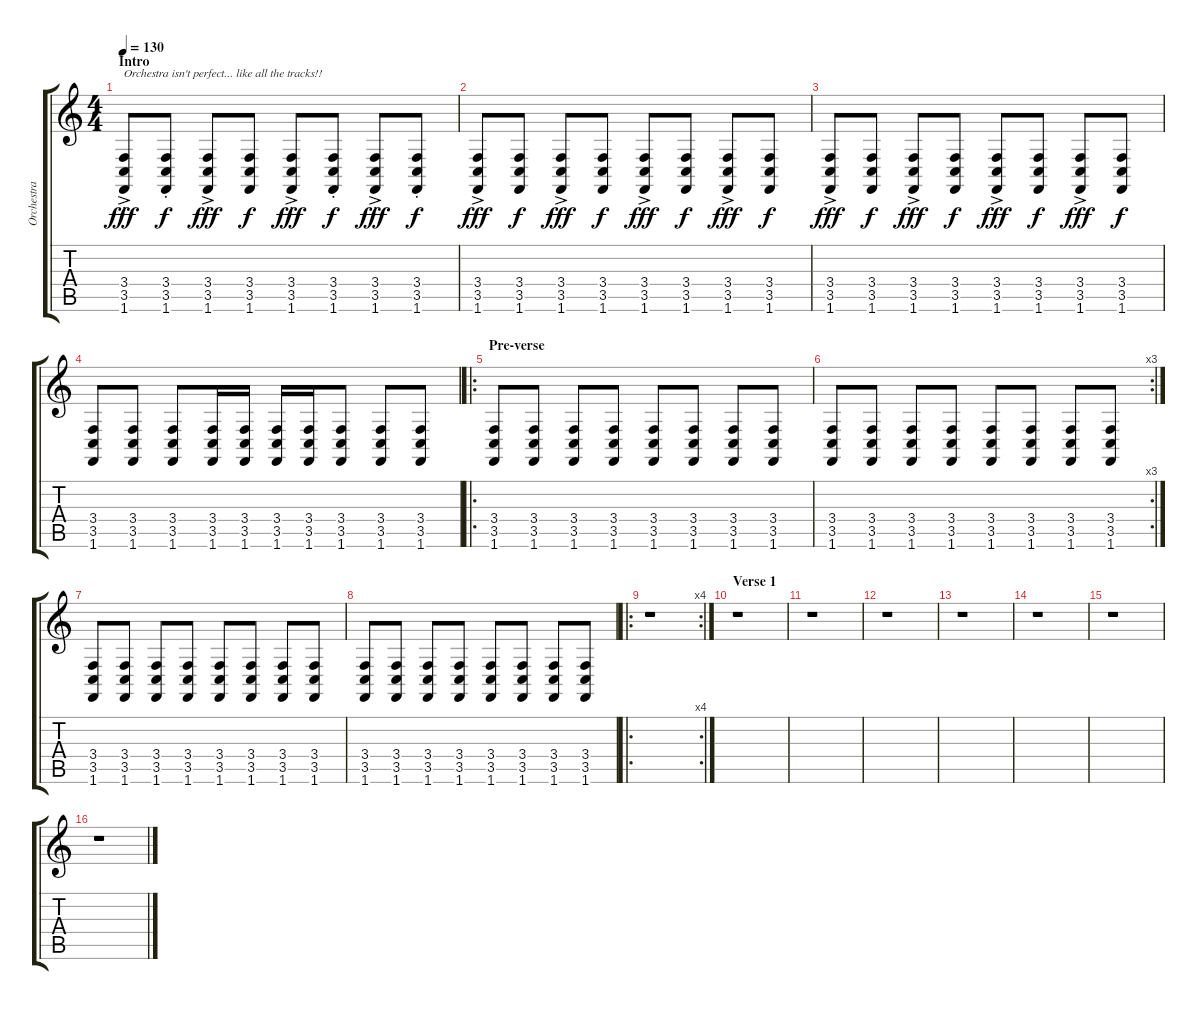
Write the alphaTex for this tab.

\track ("Orchestra bass" "Orchestra ") {instrument stringensemble1}
\staff {score tabs}
\tuning (E4 B3 G3 D3 A2 E2) {hide}
\ts (4 4)
\section ("" "Intro")
\tempo 130
\clef g2
\ks c
(3.4{ac} 3.5{ac st} 1.6{st}).8{txt "Orchestra isn't perfect... like all the tracks!!" dy fff instrument stringensemble1} (3.4 3.5 1.6{st}).8{dy f} (3.4{ac} 3.5{st} 1.6{st}).8{dy fff} (3.4 3.5 1.6).8{dy f} (3.4{ac} 3.5 1.6{st}).8{dy fff} (3.4 3.5{st} 1.6).8{dy f} (3.4{ac} 3.5{st} 1.6).8{dy fff} (3.4 3.5{st} 1.6).8{dy f} |
(3.4 3.5{ac} 1.6).8{dy fff} (3.4 3.5 1.6).8{dy f} (3.4{ac} 3.5 1.6).8{dy fff} (3.4 3.5 1.6).8{dy f} (3.4{ac} 3.5 1.6).8{dy fff} (3.4 3.5 1.6).8{dy f} (3.4 3.5{ac} 1.6).8{dy fff} (3.4 3.5 1.6).8{dy f} |
(3.4 3.5{ac} 1.6).8{dy fff} (3.4 3.5 1.6).8{dy f} (3.4{ac} 3.5 1.6).8{dy fff} (3.4 3.5 1.6).8{dy f} (3.4 3.5{ac} 1.6).8{dy fff} (3.4 3.5 1.6).8{dy f} (3.4{ac} 3.5 1.6).8{dy fff} (3.4 3.5 1.6).8{dy f} |
(3.4 3.5 1.6).8 (3.4 3.5 1.6).8 (3.4 3.5 1.6).8 (3.4 3.5 1.6).16 (3.4 3.5 1.6).16 (3.4 3.5 1.6).16 (3.4 3.5 1.6).16 (3.4 3.5 1.6).8 (3.4 3.5 1.6).8 (3.4 3.5 1.6).8 |
\ro
\section ("" "Pre-verse")
(3.4 3.5 1.6).8 (3.4 3.5 1.6).8 (3.4 3.5 1.6).8 (3.4 3.5 1.6).8 (3.4 3.5 1.6).8 (3.4 3.5 1.6).8 (3.4 3.5 1.6).8 (3.4 3.5 1.6).8 |
\rc 3
(3.4 3.5 1.6).8 (3.4 3.5 1.6).8 (3.4 3.5 1.6).8 (3.4 3.5 1.6).8 (3.4 3.5 1.6).8 (3.4 3.5 1.6).8 (3.4 3.5 1.6).8 (3.4 3.5 1.6).8 |
(3.4 3.5 1.6).8 (3.4 3.5 1.6).8 (3.4 3.5 1.6).8 (3.4 3.5 1.6).8 (3.4 3.5 1.6).8 (3.4 3.5 1.6).8 (3.4 3.5 1.6).8 (3.4 3.5 1.6).8 |
(3.4 3.5 1.6).8 (3.4 3.5 1.6).8 (3.4 3.5 1.6).8 (3.4 3.5 1.6).8 (3.4 3.5 1.6).8 (3.4 3.5 1.6).8 (3.4 3.5 1.6).8 (3.4 3.5 1.6).8 |
\ro
\rc 4
r.1 |
\section ("" "Verse 1")
r.1 |
r.1 |
r.1 |
r.1 |
r.1 |
r.1 |
r.1
